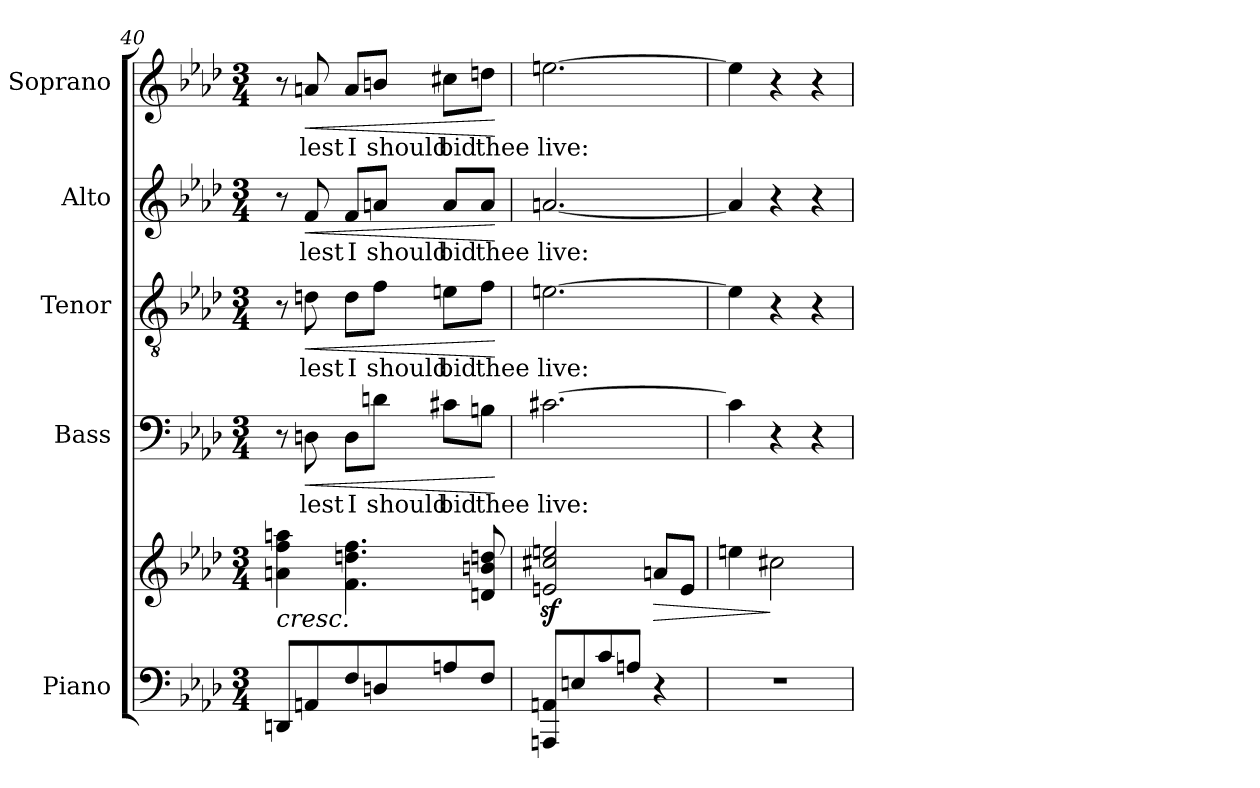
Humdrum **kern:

**kern	**kern	**dynam	**kern	**text	**dynam	**kern	**text	**dynam	**kern	**text	**dynam	**kern	**text	**dynam
*part5	*part5	*part5	*part4	*part4	*part4	*part3	*part3	*part3	*part2	*part2	*part2	*part1	*part1	*part1
*staff6	*staff5	*staff5/6	*staff4	*staff4	*staff4	*staff3	*staff3	*staff3	*staff2	*staff2	*staff2	*staff1	*staff1	*staff1
*I"Piano	*	*	*I"Bass	*	*	*I"Tenor	*	*	*I"Alto	*	*	*I"Soprano	*	*
*I'Pno.	*	*	*I'B.	*	*	*I'T.	*	*	*I'A.	*	*	*I'S.	*	*
*clefF4	*clefG2	*	*clefF4	*	*	*clefGv2	*	*	*clefG2	*	*	*clefG2	*	*
*k[b-e-a-d-]	*k[b-e-a-d-]	*	*k[b-e-a-d-]	*	*	*k[b-e-a-d-]	*	*	*k[b-e-a-d-]	*	*	*k[b-e-a-d-]	*	*
*M3/4	*M3/4	*	*M3/4	*	*	*M3/4	*	*	*M3/4	*	*	*M3/4	*	*
=40	=40	=40	=40	=40	=40	=40	=40	=40	=40	=40	=40	=40	=40	=40
!	!LO:TX:b:i:t=cresc.	!	!	!	!	!	!	!	!	!	!	!	!	!
8DDn/L	4an\ 4ff\ 4aan\	.	8r	.	.	8r	.	.	8r	.	.	8r	.	.
!	!	!	!	!	!LO:HP:b	!	!	!LO:HP:b	!	!	!LO:HP:b	!	!	!LO:HP:b
8AAn/	.	.	8Dn\	lest	<	8dn\	lest	<	8f/	lest	<	8an/	lest	<
8F/	4.f\ 4.ddn\ 4.ff\	.	8D\L	I	.	8d\L	I	.	8f/L	I	.	8a/L	I	.
8Dn/	.	.	8dn\J	should	.	8f\J	should	.	8an/J	should	.	8bn/J	should	.
8An/	.	.	8c#X\L	bid	.	8en\L	bid	.	8a/L	bid	.	8cc#X\L	bid	.
8F/J	8dn/ 8bn/ 8ddn/	.	8Bn\J	thee	.	8f\J	thee	.	8a/J	thee	.	8ddn\J	thee	.
.	.	.	.	.	[	.	.	[	.	.	[	.	.	[
=41	=41	=41	=41	=41	=41	=41	=41	=41	=41	=41	=41	=41	=41	=41
8AAAn/ 8AAn/L	2en/z< 2cc#X/z< 2een/z<	.	[2.c#X\	live:	.	[2.en\	live:	.	[2.an/	live:	.	[2.een\	live:	.
8En/	.	.	.	.	.	.	.	.	.	.	.	.	.	.
8c/	.	.	.	.	.	.	.	.	.	.	.	.	.	.
8An/J	.	.	.	.	.	.	.	.	.	.	.	.	.	.
!	!	!LO:HP:b	!	!	!	!	!	!	!	!	!	!	!	!
4r	8an/L	>	.	.	.	.	.	.	.	.	.	.	.	.
.	(8e/J	.	.	.	.	.	.	.	.	.	.	.	.	.
=42	=42	=42	=42	=42	=42	=42	=42	=42	=42	=42	=42	=42	=42	=42
2.r	4een\	.	4c#\]	.	.	4e\]	.	.	4a/]	.	.	4ee\]	.	.
.	2cc#X\	]	4r	.	.	4r	.	.	4r	.	.	4r	.	.
.	.	.	4r	.	.	4r	.	.	4r	.	.	4r	.	.
=	=	=	=	=	=	=	=	=	=	=	=	=	=	=
*-	*-	*-	*-	*-	*-	*-	*-	*-	*-	*-	*-	*-	*-	*-
